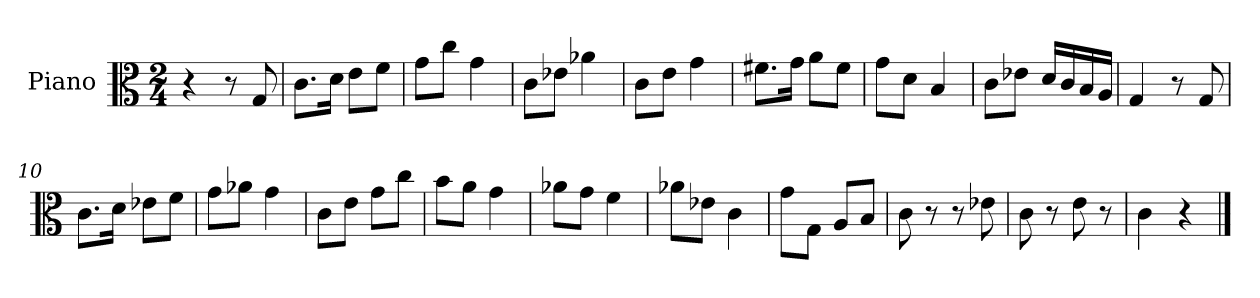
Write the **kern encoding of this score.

**kern
*part1
*staff1
*I"Piano
*I'Pno.
*clefC3
*k[]
*M2/4
=1
4r
8r
8G/
=2
8.c\L
16d\Jk
8e\L
8f\J
=3
8g\L
8cc\J
4g\
=4
8c\L
8e-X\J
4a-X\
=5
8c\L
8e\J
4g\
=6
8.f#X\L
16g\Jk
8a\L
8f#\J
=7
8g\L
8d\J
4B/
=8
8c\L
8e-X\J
16d/LL
16c/
16B/
16A/JJ
=9
4G/
8r
8G/
=10
8.c\L
16d\Jk
8e-X\L
8f\J
=11
8g\L
8a-X\J
4g\
!!LO:LB:g=z
=12
8c\L
8e\J
8g\L
8cc\J
=13
8b\L
8a\J
4g\
=14
8a-X\L
8g\J
4f\
=15
8a-X\L
8e-X\J
4c\
=16
8g\L
8G\J
8A/L
8B/J
=17
8c\
8r
8r
8e-X\
=18
8c\
8r
8e\
8r
=19
4c\
4r
==
*-
